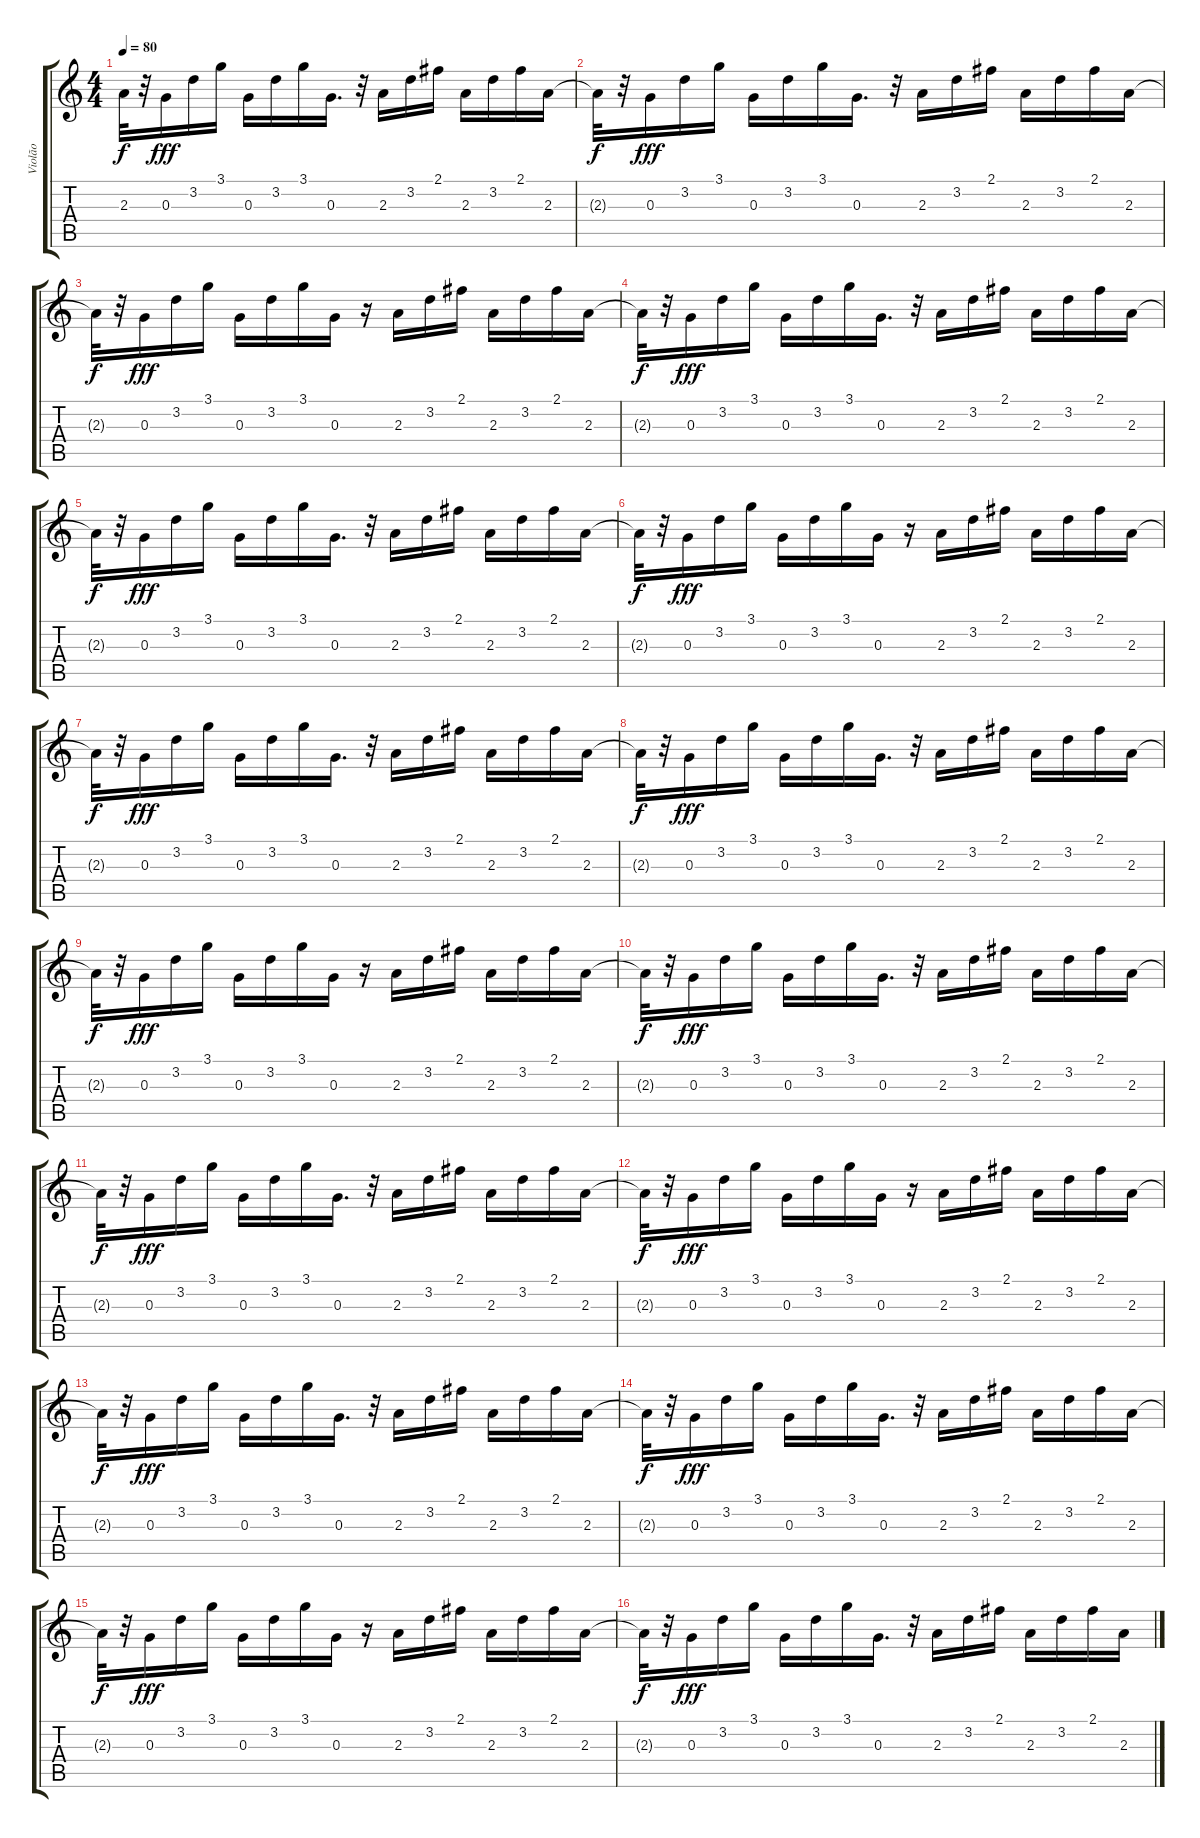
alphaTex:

\track ("Violão" "Violão") {instrument acousticguitarsteel}
\staff {score tabs}
\tuning (E4 B3 G3 D3 A2 E2) {hide}
\ts (4 4)
\tempo 80
\clef g2
\ks c
2.3{t}.32{dy f} r.32 0.3.16{dy fff} 3.2.16 3.1.16 0.3.16 3.2.16 3.1.16 0.3.16{d} r.32 2.3.16 3.2.16 2.1.16 2.3.16 3.2.16 2.1.16 2.3.16 |
2.3{t}.32{dy f} r.32 0.3.16{dy fff} 3.2.16 3.1.16 0.3.16 3.2.16 3.1.16 0.3.16{d} r.32 2.3.16 3.2.16 2.1.16 2.3.16 3.2.16 2.1.16 2.3.16 |
2.3{t}.32{dy f} r.32 0.3.16{dy fff} 3.2.16 3.1.16 0.3.16 3.2.16 3.1.16 0.3.16 r.16 2.3.16 3.2.16 2.1.16 2.3.16 3.2.16 2.1.16 2.3.16 |
2.3{t}.32{dy f} r.32 0.3.16{dy fff} 3.2.16 3.1.16 0.3.16 3.2.16 3.1.16 0.3.16{d} r.32 2.3.16 3.2.16 2.1.16 2.3.16 3.2.16 2.1.16 2.3.16 |
2.3{t}.32{dy f} r.32 0.3.16{dy fff} 3.2.16 3.1.16 0.3.16 3.2.16 3.1.16 0.3.16{d} r.32 2.3.16 3.2.16 2.1.16 2.3.16 3.2.16 2.1.16 2.3.16 |
2.3{t}.32{dy f} r.32 0.3.16{dy fff} 3.2.16 3.1.16 0.3.16 3.2.16 3.1.16 0.3.16 r.16 2.3.16 3.2.16 2.1.16 2.3.16 3.2.16 2.1.16 2.3.16 |
2.3{t}.32{dy f} r.32 0.3.16{dy fff} 3.2.16 3.1.16 0.3.16 3.2.16 3.1.16 0.3.16{d} r.32 2.3.16 3.2.16 2.1.16 2.3.16 3.2.16 2.1.16 2.3.16 |
2.3{t}.32{dy f} r.32 0.3.16{dy fff} 3.2.16 3.1.16 0.3.16 3.2.16 3.1.16 0.3.16{d} r.32 2.3.16 3.2.16 2.1.16 2.3.16 3.2.16 2.1.16 2.3.16 |
2.3{t}.32{dy f} r.32 0.3.16{dy fff} 3.2.16 3.1.16 0.3.16 3.2.16 3.1.16 0.3.16 r.16 2.3.16 3.2.16 2.1.16 2.3.16 3.2.16 2.1.16 2.3.16 |
2.3{t}.32{dy f} r.32 0.3.16{dy fff} 3.2.16 3.1.16 0.3.16 3.2.16 3.1.16 0.3.16{d} r.32 2.3.16 3.2.16 2.1.16 2.3.16 3.2.16 2.1.16 2.3.16 |
2.3{t}.32{dy f} r.32 0.3.16{dy fff} 3.2.16 3.1.16 0.3.16 3.2.16 3.1.16 0.3.16{d} r.32 2.3.16 3.2.16 2.1.16 2.3.16 3.2.16 2.1.16 2.3.16 |
2.3{t}.32{dy f} r.32 0.3.16{dy fff} 3.2.16 3.1.16 0.3.16 3.2.16 3.1.16 0.3.16 r.16 2.3.16 3.2.16 2.1.16 2.3.16 3.2.16 2.1.16 2.3.16 |
2.3{t}.32{dy f} r.32 0.3.16{dy fff} 3.2.16 3.1.16 0.3.16 3.2.16 3.1.16 0.3.16{d} r.32 2.3.16 3.2.16 2.1.16 2.3.16 3.2.16 2.1.16 2.3.16 |
2.3{t}.32{dy f} r.32 0.3.16{dy fff} 3.2.16 3.1.16 0.3.16 3.2.16 3.1.16 0.3.16{d} r.32 2.3.16 3.2.16 2.1.16 2.3.16 3.2.16 2.1.16 2.3.16 |
2.3{t}.32{dy f} r.32 0.3.16{dy fff} 3.2.16 3.1.16 0.3.16 3.2.16 3.1.16 0.3.16 r.16 2.3.16 3.2.16 2.1.16 2.3.16 3.2.16 2.1.16 2.3.16 |
2.3{t}.32{dy f} r.32 0.3.16{dy fff} 3.2.16 3.1.16 0.3.16 3.2.16 3.1.16 0.3.16{d} r.32 2.3.16 3.2.16 2.1.16 2.3.16 3.2.16 2.1.16 2.3.16
